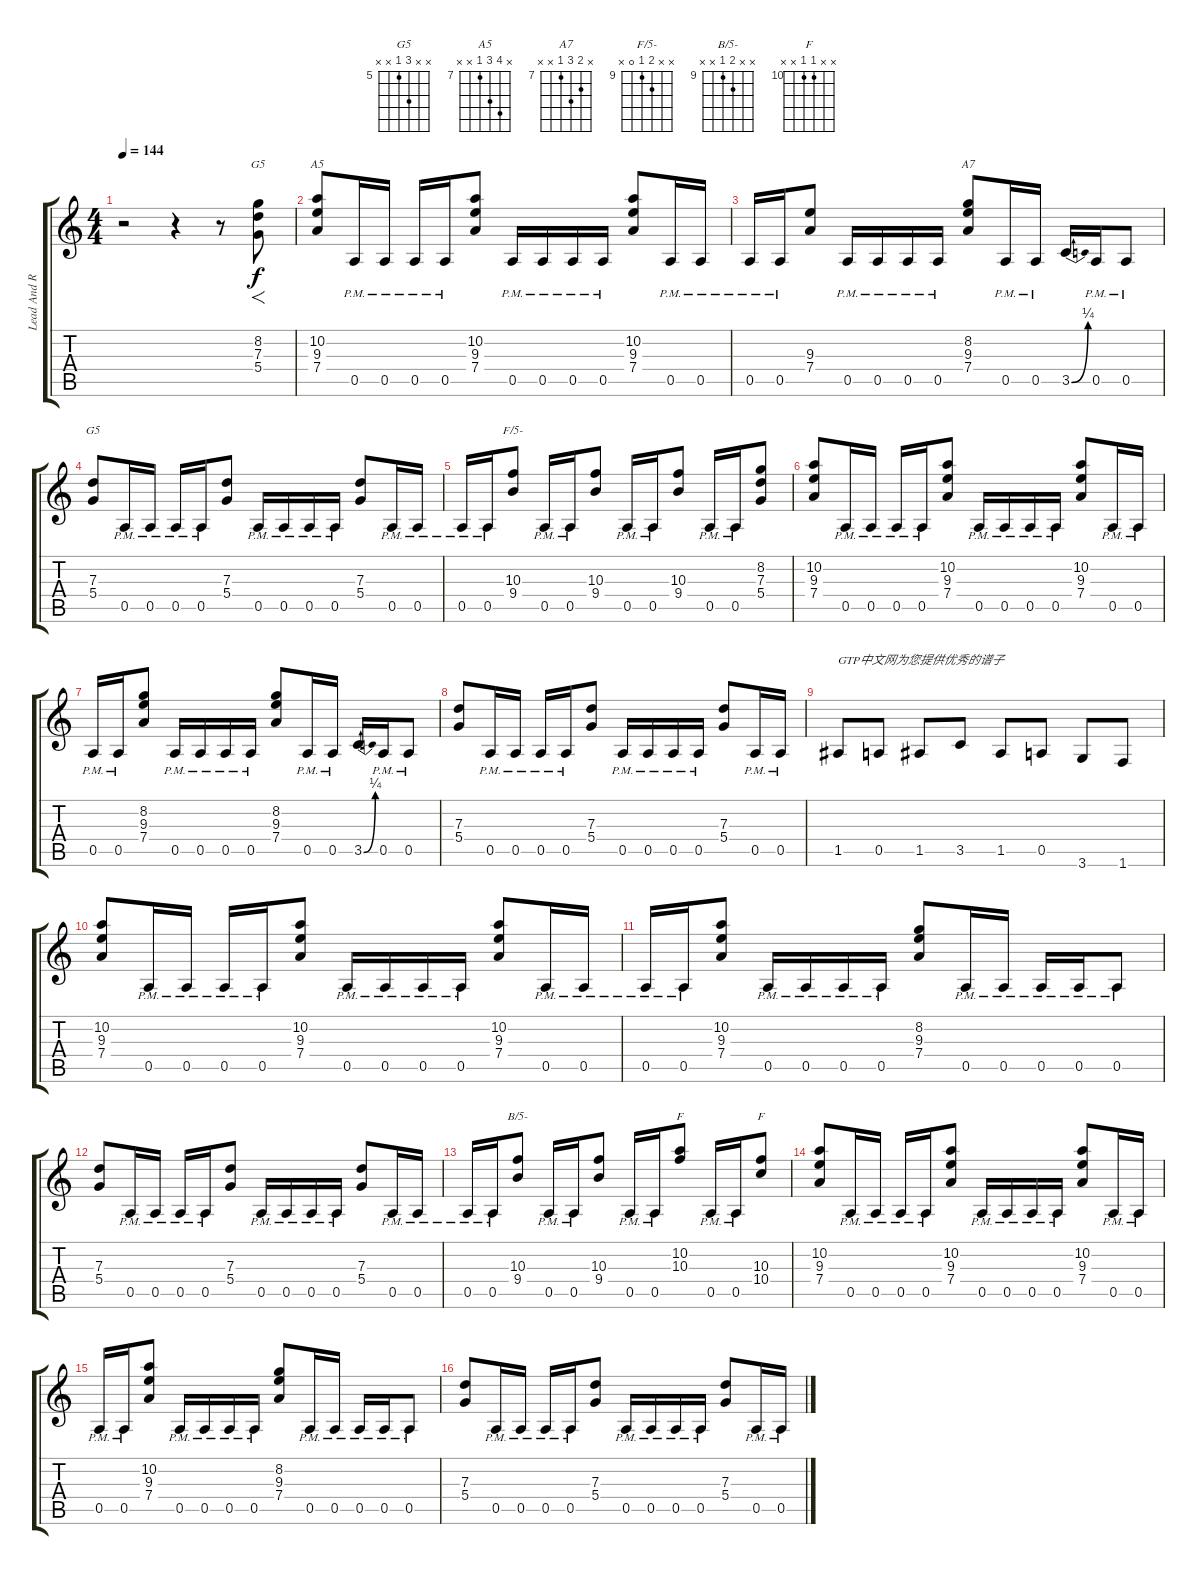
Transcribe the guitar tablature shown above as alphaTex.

\track ("Lead And Rhythm Guitar" "Lead And R") {instrument overdrivenguitar}
\staff {score tabs}
\tuning (E4 B3 G3 D3 A2 E2) {hide}
\chord ("G5" x 8 7 5 x x) {firstfret 5}
\chord ("A5" x 10 9 7 x x) {firstfret 7}
\chord ("A7" x 8 9 7 x x) {firstfret 7}
\chord ("G5" x x 7 5 x x) {firstfret 5}
\chord ("F/5-" x x 10 9 0 x) {firstfret 9}
\chord ("B/5-" x x 10 9 x x) {firstfret 9}
\chord ("F" x 10 10 x x x) {firstfret 10}
\chord ("F" x x 10 10 x x) {firstfret 10}
\ts (4 4)
\tempo 144
\clef g2
\ks c
r.2{dy f instrument overdrivenguitar} r.4 r.8 (8.2 7.3 5.4).8{f ch "G5"} |
(10.2 9.3 7.4).8{ch "A5"} 0.5{pm}.16 0.5{pm}.16 0.5{pm}.16 0.5{pm}.16 (10.2 9.3 7.4).8 0.5{pm}.16 0.5{pm}.16 0.5{pm}.16 0.5{pm}.16 (10.2 9.3 7.4).8 0.5{pm}.16 0.5{pm}.16 |
0.5{pm}.16 0.5{pm}.16 (9.3 7.4).8 0.5{pm}.16 0.5{pm}.16 0.5{pm}.16 0.5{pm}.16 (8.2 9.3 7.4).8{ch "A7"} 0.5{pm}.16 0.5{pm}.16 3.5{be (bend 0 0 60 1)}.16 0.5{pm}.16 0.5{pm}.8 |
(7.3 5.4).8{ch "G5"} 0.5{pm}.16 0.5{pm}.16 0.5{pm}.16 0.5{pm}.16 (7.3 5.4).8 0.5{pm}.16 0.5{pm}.16 0.5{pm}.16 0.5{pm}.16 (7.3 5.4).8 0.5{pm}.16 0.5{pm}.16 |
0.5{pm}.16 0.5{pm}.16 (10.3 9.4).8{ch "F/5-"} 0.5{pm}.16 0.5{pm}.16 (10.3 9.4).8 0.5{pm}.16 0.5{pm}.16 (10.3 9.4).8 0.5{pm}.16 0.5{pm}.16 (8.2 7.3 5.4).8 |
(10.2 9.3 7.4).8 0.5{pm}.16 0.5{pm}.16 0.5{pm}.16 0.5{pm}.16 (10.2 9.3 7.4).8 0.5{pm}.16 0.5{pm}.16 0.5{pm}.16 0.5{pm}.16 (10.2 9.3 7.4).8 0.5{pm}.16 0.5{pm}.16 |
0.5{pm}.16 0.5{pm}.16 (8.2 9.3 7.4).8 0.5{pm}.16 0.5{pm}.16 0.5{pm}.16 0.5{pm}.16 (8.2 9.3 7.4).8 0.5{pm}.16 0.5{pm}.16 3.5{be (bend 0 0 60 1)}.16 0.5{pm}.16 0.5{pm}.8 |
(7.3 5.4).8 0.5{pm}.16 0.5{pm}.16 0.5{pm}.16 0.5{pm}.16 (7.3 5.4).8 0.5{pm}.16 0.5{pm}.16 0.5{pm}.16 0.5{pm}.16 (7.3 5.4).8 0.5{pm}.16 0.5{pm}.16 |
1.5.8{txt "GTP中文网为您提供优秀的谱子"} 0.5.8 1.5.8 3.5.8 1.5.8 0.5.8 3.6.8 1.6.8 |
(10.2 9.3 7.4).8 0.5{pm}.16 0.5{pm}.16 0.5{pm}.16 0.5{pm}.16 (10.2 9.3 7.4).8 0.5{pm}.16 0.5{pm}.16 0.5{pm}.16 0.5{pm}.16 (10.2 9.3 7.4).8 0.5{pm}.16 0.5{pm}.16 |
0.5{pm}.16 0.5{pm}.16 (10.2 9.3 7.4).8 0.5{pm}.16 0.5{pm}.16 0.5{pm}.16 0.5{pm}.16 (8.2 9.3 7.4).8 0.5{pm}.16 0.5{pm}.16 0.5{pm}.16 0.5{pm}.16 0.5{pm}.8 |
(7.3 5.4).8 0.5{pm}.16 0.5{pm}.16 0.5{pm}.16 0.5{pm}.16 (7.3 5.4).8 0.5{pm}.16 0.5{pm}.16 0.5{pm}.16 0.5{pm}.16 (7.3 5.4).8 0.5{pm}.16 0.5{pm}.16 |
0.5{pm}.16 0.5{pm}.16 (10.3 9.4).8{ch "B/5-"} 0.5{pm}.16 0.5{pm}.16 (10.3 9.4).8 0.5{pm}.16 0.5{pm}.16 (10.2 10.3).8{ch "F"} 0.5{pm}.16 0.5{pm}.16 (10.3 10.4).8{ch "F"} |
(10.2 9.3 7.4).8 0.5{pm}.16 0.5{pm}.16 0.5{pm}.16 0.5{pm}.16 (10.2 9.3 7.4).8 0.5{pm}.16 0.5{pm}.16 0.5{pm}.16 0.5{pm}.16 (10.2 9.3 7.4).8 0.5{pm}.16 0.5{pm}.16 |
0.5{pm}.16 0.5{pm}.16 (10.2 9.3 7.4).8 0.5{pm}.16 0.5{pm}.16 0.5{pm}.16 0.5{pm}.16 (8.2 9.3 7.4).8 0.5{pm}.16 0.5{pm}.16 0.5{pm}.16 0.5{pm}.16 0.5{pm}.8 |
(7.3 5.4).8 0.5{pm}.16 0.5{pm}.16 0.5{pm}.16 0.5{pm}.16 (7.3 5.4).8 0.5{pm}.16 0.5{pm}.16 0.5{pm}.16 0.5{pm}.16 (7.3 5.4).8 0.5{pm}.16 0.5{pm}.16
